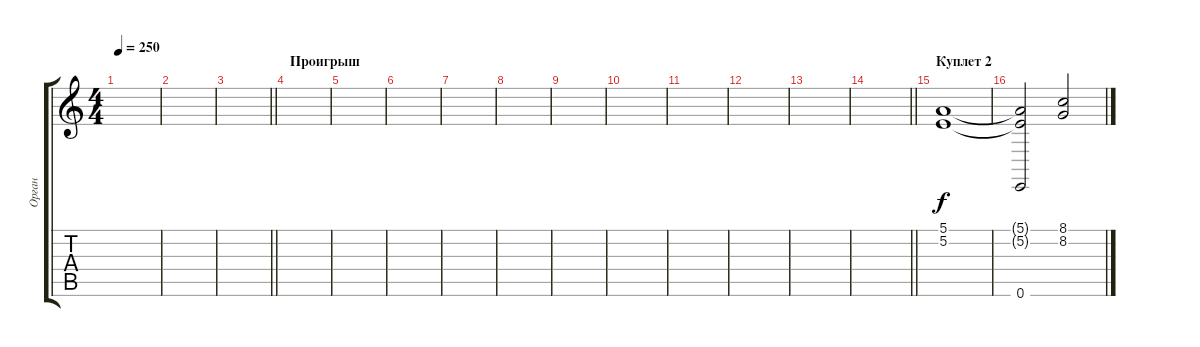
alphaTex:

\track ("Орган" "Орган") {instrument churchorgan}
\staff {score tabs}
\tuning (E4 B3 G3 D3 A2 E2) {hide}
\ts (4 4)
\tempo 250
\clef g2
\ks c
|
|
\barLineRight lightlight
|
\section ("" "Проигрыш")
|
|
|
|
|
|
|
|
|
|
\barLineRight lightlight
|
\section ("" "Куплет 2")
(5.1 5.2).1 |
(5.1{t} 5.2{t} 0.6).2 (8.1 8.2).2
